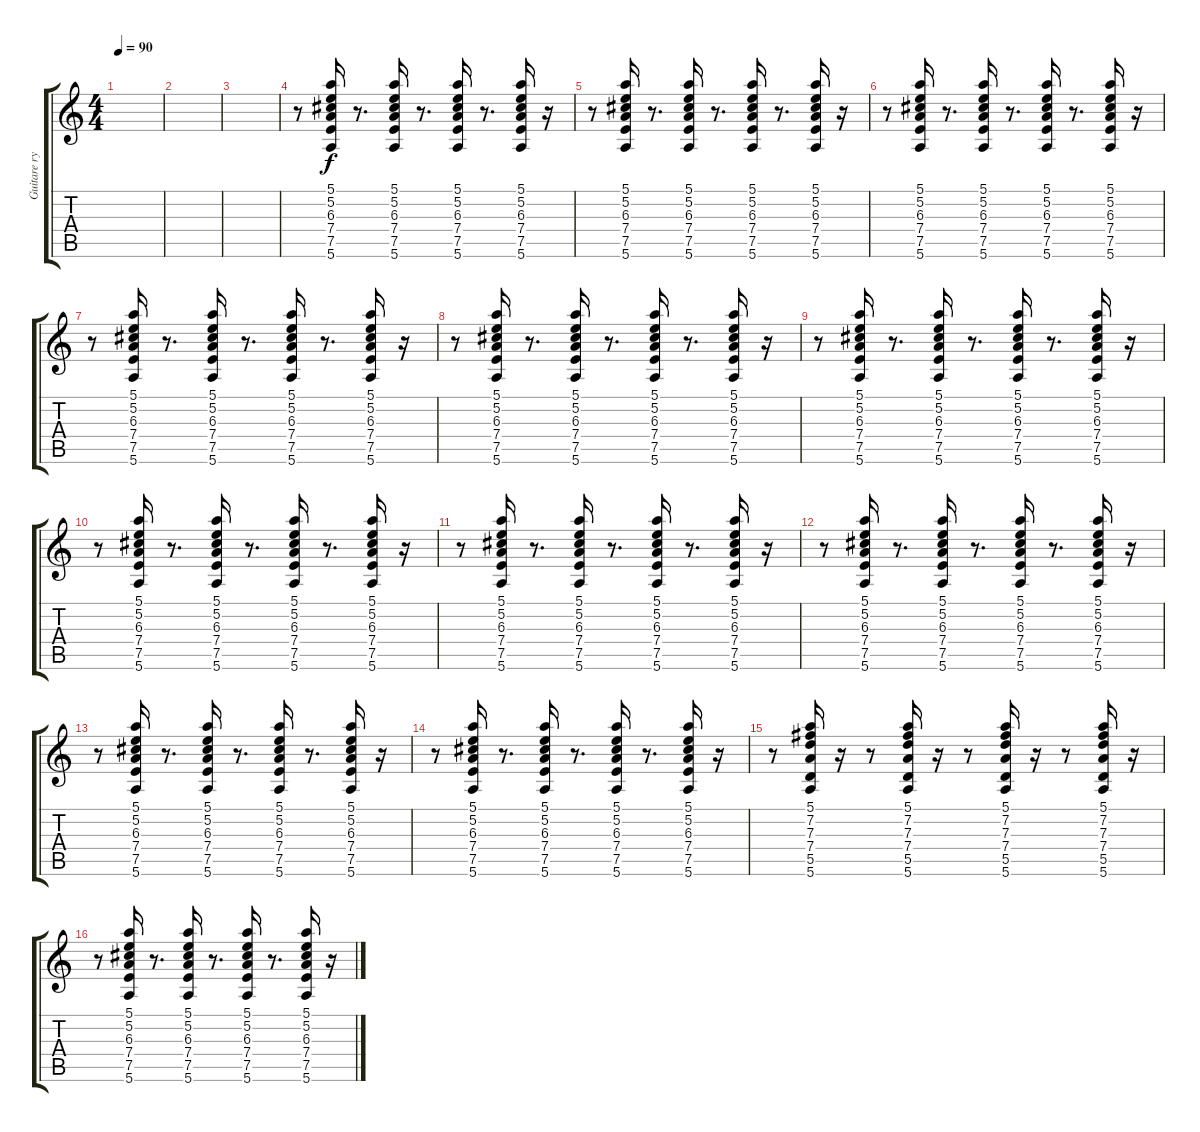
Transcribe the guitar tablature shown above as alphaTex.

\track ("Guitare rythmique" "Guitare ry") {instrument electricguitarmuted}
\staff {score tabs}
\tuning (E4 B3 G3 D3 A2 E2) {hide}
\ts (4 4)
\tempo 90
\clef g2
\ks c
|
|
|
r.8 (5.1 5.2 6.3 7.4 7.5 5.6).16 r.8{d} (5.1 5.2 6.3 7.4 7.5 5.6).16 r.8{d} (5.1 5.2 6.3 7.4 7.5 5.6).16 r.8{d} (5.1 5.2 6.3 7.4 7.5 5.6).16 r.16 |
r.8 (5.1 5.2 6.3 7.4 7.5 5.6).16 r.8{d} (5.1 5.2 6.3 7.4 7.5 5.6).16 r.8{d} (5.1 5.2 6.3 7.4 7.5 5.6).16 r.8{d} (5.1 5.2 6.3 7.4 7.5 5.6).16 r.16 |
r.8 (5.1 5.2 6.3 7.4 7.5 5.6).16 r.8{d} (5.1 5.2 6.3 7.4 7.5 5.6).16 r.8{d} (5.1 5.2 6.3 7.4 7.5 5.6).16 r.8{d} (5.1 5.2 6.3 7.4 7.5 5.6).16 r.16 |
r.8 (5.1 5.2 6.3 7.4 7.5 5.6).16 r.8{d} (5.1 5.2 6.3 7.4 7.5 5.6).16 r.8{d} (5.1 5.2 6.3 7.4 7.5 5.6).16 r.8{d} (5.1 5.2 6.3 7.4 7.5 5.6).16 r.16 |
r.8 (5.1 5.2 6.3 7.4 7.5 5.6).16 r.8{d} (5.1 5.2 6.3 7.4 7.5 5.6).16 r.8{d} (5.1 5.2 6.3 7.4 7.5 5.6).16 r.8{d} (5.1 5.2 6.3 7.4 7.5 5.6).16 r.16 |
r.8 (5.1 5.2 6.3 7.4 7.5 5.6).16 r.8{d} (5.1 5.2 6.3 7.4 7.5 5.6).16 r.8{d} (5.1 5.2 6.3 7.4 7.5 5.6).16 r.8{d} (5.1 5.2 6.3 7.4 7.5 5.6).16 r.16 |
r.8 (5.1 5.2 6.3 7.4 7.5 5.6).16 r.8{d} (5.1 5.2 6.3 7.4 7.5 5.6).16 r.8{d} (5.1 5.2 6.3 7.4 7.5 5.6).16 r.8{d} (5.1 5.2 6.3 7.4 7.5 5.6).16 r.16 |
r.8 (5.1 5.2 6.3 7.4 7.5 5.6).16 r.8{d} (5.1 5.2 6.3 7.4 7.5 5.6).16 r.8{d} (5.1 5.2 6.3 7.4 7.5 5.6).16 r.8{d} (5.1 5.2 6.3 7.4 7.5 5.6).16 r.16 |
r.8 (5.1 5.2 6.3 7.4 7.5 5.6).16 r.8{d} (5.1 5.2 6.3 7.4 7.5 5.6).16 r.8{d} (5.1 5.2 6.3 7.4 7.5 5.6).16 r.8{d} (5.1 5.2 6.3 7.4 7.5 5.6).16 r.16 |
r.8 (5.1 5.2 6.3 7.4 7.5 5.6).16 r.8{d} (5.1 5.2 6.3 7.4 7.5 5.6).16 r.8{d} (5.1 5.2 6.3 7.4 7.5 5.6).16 r.8{d} (5.1 5.2 6.3 7.4 7.5 5.6).16 r.16 |
r.8 (5.1 5.2 6.3 7.4 7.5 5.6).16 r.8{d} (5.1 5.2 6.3 7.4 7.5 5.6).16 r.8{d} (5.1 5.2 6.3 7.4 7.5 5.6).16 r.8{d} (5.1 5.2 6.3 7.4 7.5 5.6).16 r.16 |
r.8 (5.1 7.2 7.3 7.4 5.5 5.6).16 r.16 r.8 (5.1 7.2 7.3 7.4 5.5 5.6).16 r.16 r.8 (5.1 7.2 7.3 7.4 5.5 5.6).16 r.16 r.8 (5.1 7.2 7.3 7.4 5.5 5.6).16 r.16 |
r.8 (5.1 5.2 6.3 7.4 7.5 5.6).16 r.8{d} (5.1 5.2 6.3 7.4 7.5 5.6).16 r.8{d} (5.1 5.2 6.3 7.4 7.5 5.6).16 r.8{d} (5.1 5.2 6.3 7.4 7.5 5.6).16 r.16
